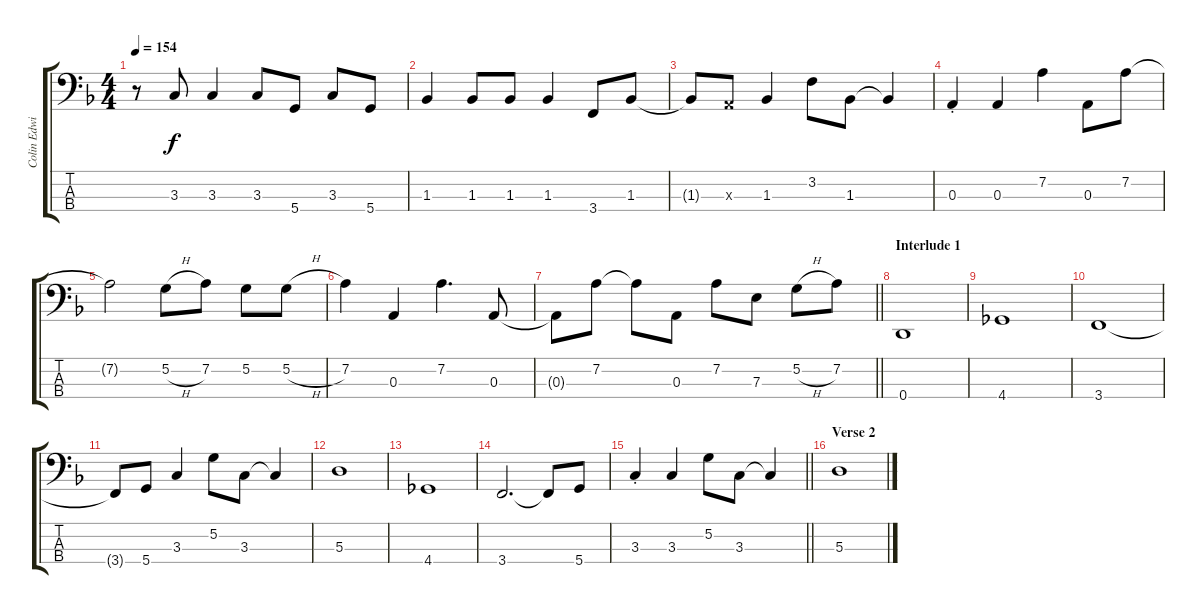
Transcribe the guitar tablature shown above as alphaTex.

\track ("Colin Edwin Fretless Bass" "Colin Edwi") {instrument electricbassfinger}
\staff {score tabs}
\tuning (G2 D2 A1 D1) {hide}
\ts (4 4)
\tempo 154
\clef f4
\ks dminor
r.8{dy f} 3.3.8 3.3.4 3.3.8 5.4.8 3.3.8 5.4.8 |
1.3.4 1.3.8 1.3.8 1.3.4 3.4.8 1.3.8 |
1.3{t}.8 0.3{x}.8 1.3.4 3.2.8 1.3.8 1.3{t}.4 |
0.3{st}.4 0.3.4 7.2.4 0.3.8 7.2.8 |
7.2{t}.2 5.2{h}.8 7.2.8 5.2.8 5.2{h}.8 |
7.2.4 0.3.4 7.2.4{d} 0.3.8 |
\barLineRight lightlight
0.3{t}.8 7.2.8 7.2{t}.8 0.3.8 7.2.8 7.3.8 5.2{h}.8 7.2.8 |
\section ("" "Interlude 1")
0.4.1 |
4.4.1 |
3.4.1 |
3.4{t}.8 5.4.8 3.3.4 5.2.8 3.3.8 3.3{t}.4 |
5.3.1 |
4.4.1 |
3.4.2{d} 3.4{t}.8 5.4.8 |
\barLineRight lightlight
3.3{st}.4 3.3.4 5.2.8 3.3.8 3.3{t}.4 |
\section ("" "Verse 2")
5.3.1
